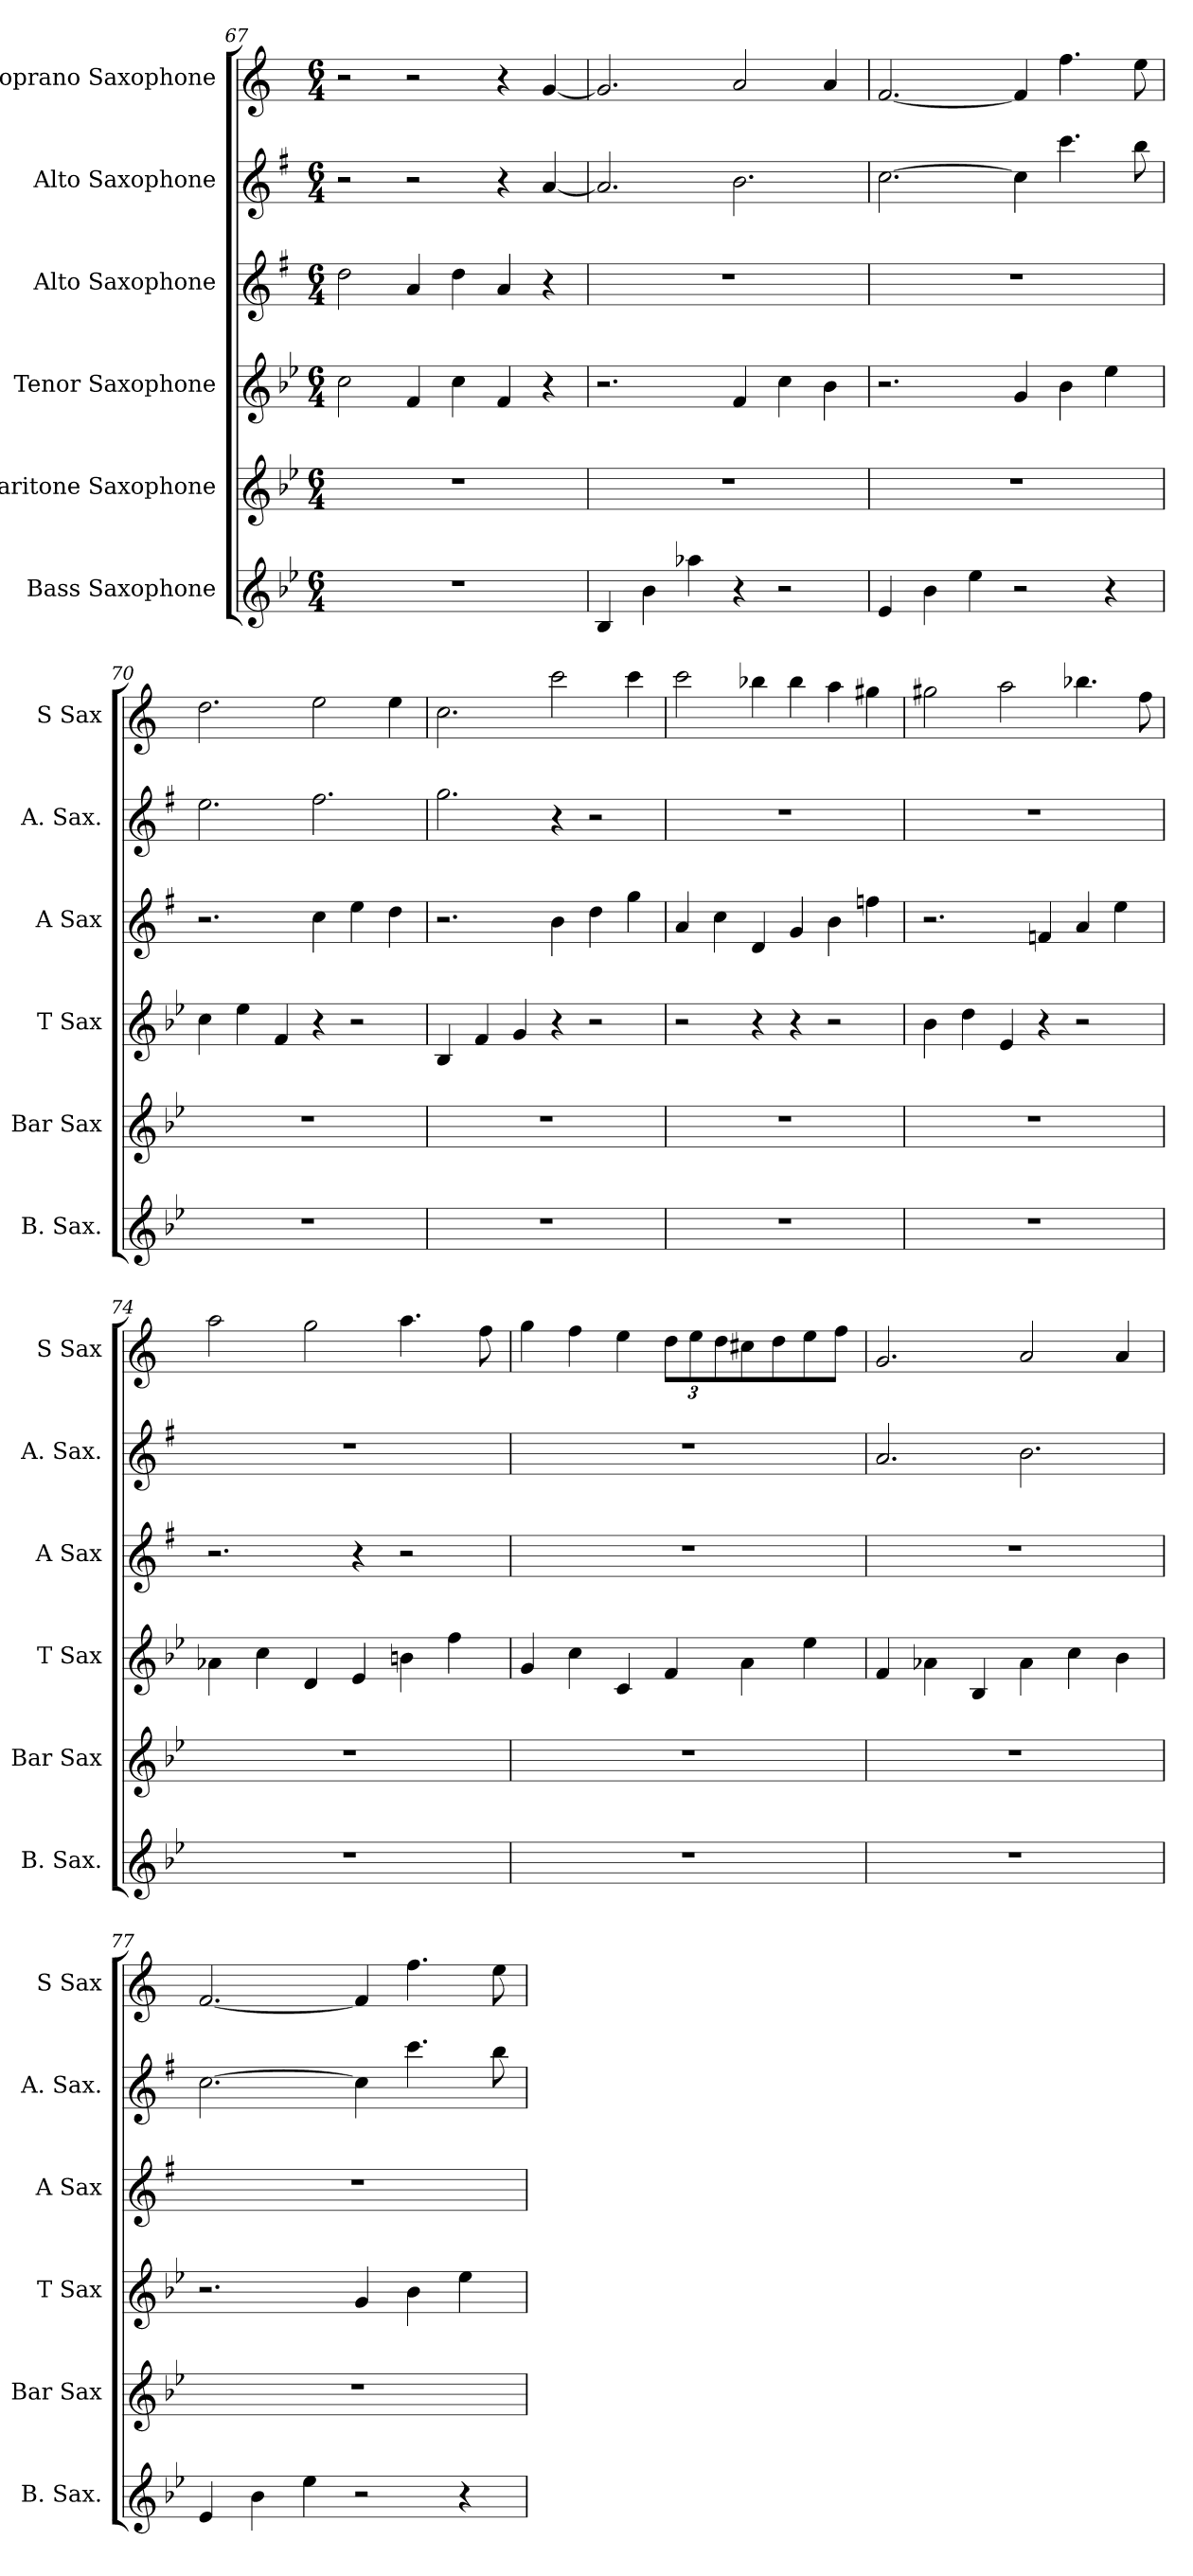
**kern	**kern	**kern	**kern	**kern	**kern
*part6	*part5	*part4	*part3	*part2	*part1
*staff6	*staff5	*staff4	*staff3	*staff2	*staff1
*I"Bass Saxophone	*I"Baritone Saxophone	*I"Tenor Saxophone	*I"Alto Saxophone	*I"Alto Saxophone	*I"Soprano Saxophone
*I'B. Sax.	*I'Bar Sax	*I'T Sax	*I'A Sax	*I'A. Sax.	*I'S Sax
*clefG2	*clefG2	*clefG2	*clefG2	*clefG2	*clefG2
*ITrd15c26	*ITrd12c21	*ITrd8c14	*ITrd5c9	*ITrd5c9	*ITrd1c2
*k[b-e-]	*k[b-e-]	*k[b-e-]	*k[b-e-]	*k[b-e-]	*k[b-e-]
*M6/4	*M6/4	*M6/4	*M6/4	*M6/4	*M6/4
=67	=67	=67	=67	=67	=67
1.r	1.r	2c\	2f\	2r	2r
.	.	4F/	4c/	2r	2r
.	.	4c\	4f\	.	.
.	.	4F/	4c/	4r	4r
.	.	4r	4r	[4c/	[4f/
!!LO:PB:g=z
=68	=68	=68	=68	=68	=68
*	*	*	*	*	*MM180
4BBB-/	1.r	2.r	1.r	2.c/]	2.f/]
4BB-\	.	.	.	.	.
4A-X\	.	.	.	.	.
4r	.	4F/	.	2.d\	2g/
2r	.	4c\	.	.	.
.	.	4B-\	.	.	4g/
=69	=69	=69	=69	=69	=69
4EE-/	1.r	2.r	1.r	[2.e-\	[2.e-/
4BB-\	.	.	.	.	.
4E-\	.	.	.	.	.
2r	.	4G/	.	4e-\]	4e-/]
.	.	4B-\	.	4.ee-\	4.ee-\
4r	.	4e-\	.	.	.
.	.	.	.	8dd\	8dd\
=70	=70	=70	=70	=70	=70
1.r	1.r	4c\	2.r	2.g\	2.cc\
.	.	4e-\	.	.	.
.	.	4F/	.	.	.
.	.	4r	4e-\	2.a\	2dd\
.	.	2r	4g\	.	.
.	.	.	4f\	.	4dd\
=71	=71	=71	=71	=71	=71
1.r	1.r	4BB-/	2.r	2.b-\	2.b-\
.	.	4F/	.	.	.
.	.	4G/	.	.	.
.	.	4r	4d\	4r	2bb-\
.	.	2r	4f\	2r	.
.	.	.	4b-\	.	4bb-\
=72	=72	=72	=72	=72	=72
1.r	1.r	2r	4c/	1.r	2bb-\
.	.	.	4e-\	.	.
.	.	4r	4F/	.	4aa-X\
.	.	4r	4B-/	.	4aa-\
.	.	2r	4d\	.	4gg\
.	.	.	4a-X\	.	4ff#X\
!!LO:LB:g=z
=73	=73	=73	=73	=73	=73
1.r	1.r	4B-\	2.r	1.r	2ff#X\
.	.	4d\	.	.	.
.	.	4E-/	.	.	2gg\
.	.	4r	4A-X/	.	.
.	.	2r	4c/	.	4.aa-X\
.	.	.	4g\	.	.
.	.	.	.	.	8ee-\
=74	=74	=74	=74	=74	=74
1.r	1.r	4A-X\	2.r	1.r	2gg\
.	.	4c\	.	.	.
.	.	4D/	.	.	2ff\
.	.	4E-/	4r	.	.
.	.	4Bn\	2r	.	4.gg\
.	.	4f\	.	.	.
.	.	.	.	.	8ee-\
=75	=75	=75	=75	=75	=75
1.r	1.r	4G/	1.r	1.r	4ff\
.	.	4c\	.	.	4ee-\
.	.	4C/	.	.	4dd\
*	*	*	*	*	*Xbrackettup
.	.	4F/	.	.	12cc\L
.	.	.	.	.	12dd\
.	.	.	.	.	12cc\
.	.	4A\	.	.	8bn\
.	.	.	.	.	8cc\
.	.	4e-\	.	.	8dd\
.	.	.	.	.	8ee-\J
=76	=76	=76	=76	=76	=76
1.r	1.r	4F/	1.r	2.c/	2.f/
.	.	4A-X\	.	.	.
.	.	4BB-/	.	.	.
.	.	4A-\	.	2.d\	2g/
.	.	4c\	.	.	.
.	.	4B-\	.	.	4g/
=77	=77	=77	=77	=77	=77
4EE-/	1.r	2.r	1.r	[2.e-\	[2.e-/
4BB-\	.	.	.	.	.
4E-\	.	.	.	.	.
2r	.	4G/	.	4e-\]	4e-/]
.	.	4B-\	.	4.ee-\	4.ee-\
4r	.	4e-\	.	.	.
.	.	.	.	8dd\	8dd\
=	=	=	=	=	=
*-	*-	*-	*-	*-	*-
